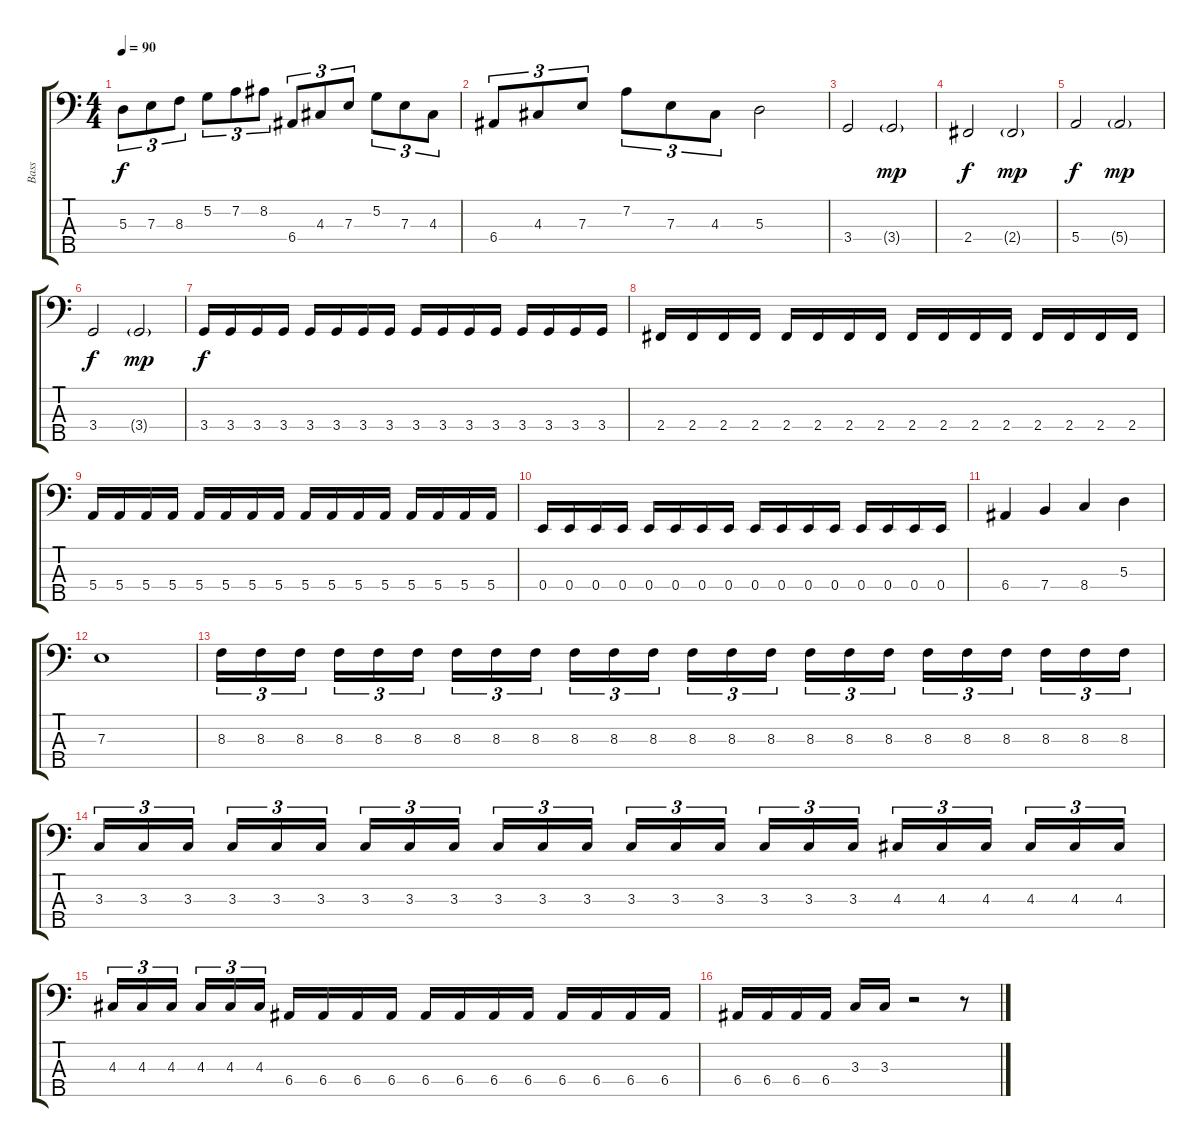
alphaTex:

\track ("Bass" "Bass") {instrument electricbassfinger}
\staff {score tabs}
\tuning (G2 D2 A1 E1 B0) {hide}
\ts (4 4)
\tempo 90
\clef f4
\ks c
5.3.8{tu (3 2) dy f} 7.3.8{tu (3 2)} 8.3.8{tu (3 2)} 5.2.8{tu (3 2)} 7.2.8{tu (3 2)} 8.2.8{tu (3 2)} 6.4.8{tu (3 2)} 4.3.8{tu (3 2)} 7.3.8{tu (3 2)} 5.2.8{tu (3 2)} 7.3.8{tu (3 2)} 4.3.8{tu (3 2)} |
6.4.8{tu (3 2)} 4.3.8{tu (3 2)} 7.3.8{tu (3 2)} 7.2.8{tu (3 2)} 7.3.8{tu (3 2)} 4.3.8{tu (3 2)} 5.3.2 |
3.4.2 3.4{g}.2{dy mp} |
2.4.2{dy f} 2.4{g}.2{dy mp} |
5.4.2{dy f} 5.4{g}.2{dy mp} |
3.4.2{dy f} 3.4{g}.2{dy mp} |
3.4.16{dy f} 3.4.16 3.4.16 3.4.16 3.4.16 3.4.16 3.4.16 3.4.16 3.4.16 3.4.16 3.4.16 3.4.16 3.4.16 3.4.16 3.4.16 3.4.16 |
2.4.16 2.4.16 2.4.16 2.4.16 2.4.16 2.4.16 2.4.16 2.4.16 2.4.16 2.4.16 2.4.16 2.4.16 2.4.16 2.4.16 2.4.16 2.4.16 |
5.4.16 5.4.16 5.4.16 5.4.16 5.4.16 5.4.16 5.4.16 5.4.16 5.4.16 5.4.16 5.4.16 5.4.16 5.4.16 5.4.16 5.4.16 5.4.16 |
0.4.16 0.4.16 0.4.16 0.4.16 0.4.16 0.4.16 0.4.16 0.4.16 0.4.16 0.4.16 0.4.16 0.4.16 0.4.16 0.4.16 0.4.16 0.4.16 |
6.4.4 7.4.4 8.4.4 5.3.4 |
7.3.1 |
8.3.16{tu (3 2)} 8.3.16{tu (3 2)} 8.3.16{tu (3 2)} 8.3.16{tu (3 2)} 8.3.16{tu (3 2)} 8.3.16{tu (3 2)} 8.3.16{tu (3 2)} 8.3.16{tu (3 2)} 8.3.16{tu (3 2)} 8.3.16{tu (3 2)} 8.3.16{tu (3 2)} 8.3.16{tu (3 2)} 8.3.16{tu (3 2)} 8.3.16{tu (3 2)} 8.3.16{tu (3 2)} 8.3.16{tu (3 2)} 8.3.16{tu (3 2)} 8.3.16{tu (3 2)} 8.3.16{tu (3 2)} 8.3.16{tu (3 2)} 8.3.16{tu (3 2)} 8.3.16{tu (3 2)} 8.3.16{tu (3 2)} 8.3.16{tu (3 2)} |
3.3.16{tu (3 2)} 3.3.16{tu (3 2)} 3.3.16{tu (3 2)} 3.3.16{tu (3 2)} 3.3.16{tu (3 2)} 3.3.16{tu (3 2)} 3.3.16{tu (3 2)} 3.3.16{tu (3 2)} 3.3.16{tu (3 2)} 3.3.16{tu (3 2)} 3.3.16{tu (3 2)} 3.3.16{tu (3 2)} 3.3.16{tu (3 2)} 3.3.16{tu (3 2)} 3.3.16{tu (3 2)} 3.3.16{tu (3 2)} 3.3.16{tu (3 2)} 3.3.16{tu (3 2)} 4.3.16{tu (3 2)} 4.3.16{tu (3 2)} 4.3.16{tu (3 2)} 4.3.16{tu (3 2)} 4.3.16{tu (3 2)} 4.3.16{tu (3 2)} |
4.3.16{tu (3 2)} 4.3.16{tu (3 2)} 4.3.16{tu (3 2)} 4.3.16{tu (3 2)} 4.3.16{tu (3 2)} 4.3.16{tu (3 2)} 6.4.16 6.4.16 6.4.16 6.4.16 6.4.16 6.4.16 6.4.16 6.4.16 6.4.16 6.4.16 6.4.16 6.4.16 |
6.4.16 6.4.16 6.4.16 6.4.16 3.3.16 3.3.16 r.2 r.8
